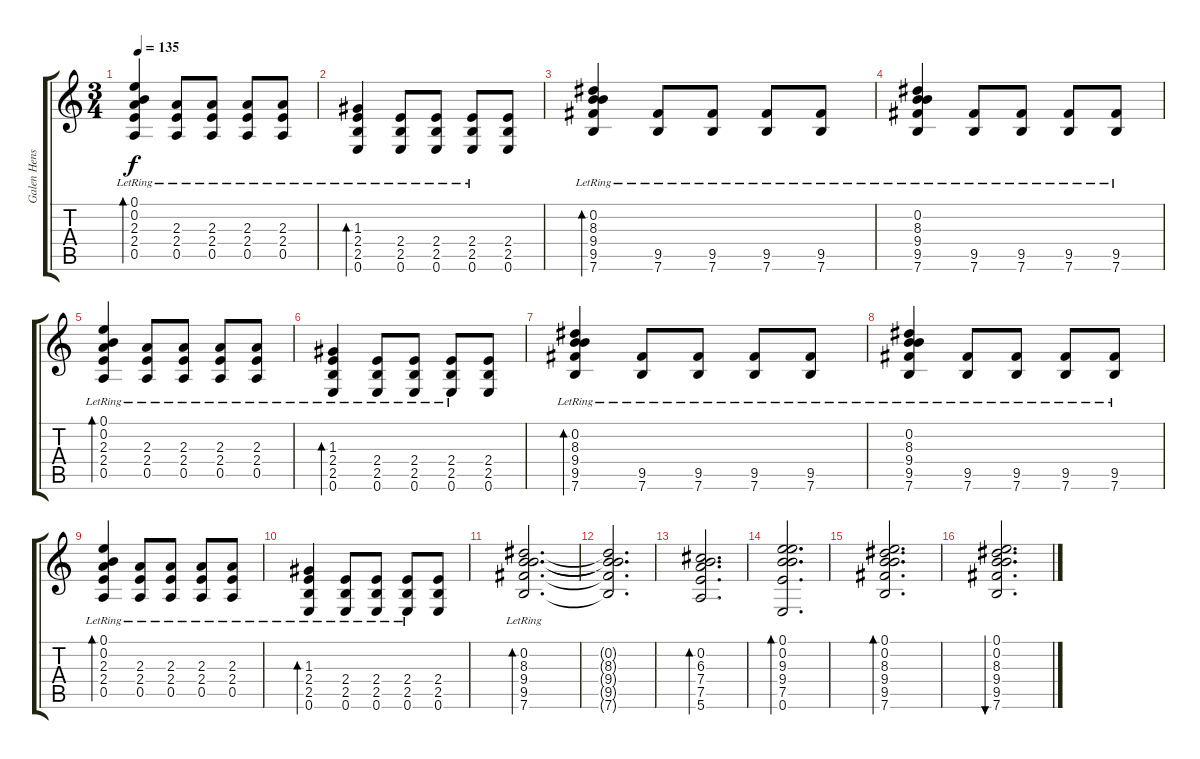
\track ("Galen Henson" "Galen Hens") {instrument distortionguitar}
\staff {score tabs}
\tuning (E4 B3 G3 D3 A2 E2) {hide}
\ts (3 4)
\tempo 135
\clef g2
\ks c
(0.1 0.2 2.3{lr} 2.4{lr} 0.5{lr}).4{bd 120 dy f} (2.3 2.4{lr} 0.5{lr}).8 (2.3 2.4{lr} 0.5{lr}).8 (2.3 2.4{lr} 0.5{lr}).8 (2.3 2.4{lr} 0.5{lr}).8 |
(1.3{lr} 2.4 2.5 0.6).4{bd 120} (2.4 2.5{lr} 0.6{lr}).8 (2.4 2.5{lr} 0.6{lr}).8 (2.4 2.5{lr} 0.6{lr}).8 (2.4 2.5 0.6).8 |
(0.2{lr} 8.3{lr} 9.4{lr} 9.5{lr} 7.6).4{bd 120} (9.5{lr} 7.6).8 (9.5{lr} 7.6).8 (9.5{lr} 7.6).8 (9.5{lr} 7.6).8 |
(0.2 8.3{lr} 9.4{lr} 9.5{lr} 7.6).4 (9.5{lr} 7.6).8 (9.5{lr} 7.6).8 (9.5{lr} 7.6).8 (9.5{lr} 7.6).8 |
(0.1 0.2 2.3{lr} 2.4{lr} 0.5{lr}).4{bd 120} (2.3 2.4{lr} 0.5{lr}).8 (2.3 2.4{lr} 0.5{lr}).8 (2.3 2.4{lr} 0.5{lr}).8 (2.3 2.4{lr} 0.5{lr}).8 |
(1.3{lr} 2.4 2.5 0.6).4{bd 120} (2.4 2.5{lr} 0.6{lr}).8 (2.4 2.5{lr} 0.6{lr}).8 (2.4 2.5{lr} 0.6{lr}).8 (2.4 2.5 0.6).8 |
(0.2{lr} 8.3{lr} 9.4{lr} 9.5{lr} 7.6).4{bd 120} (9.5{lr} 7.6).8 (9.5{lr} 7.6).8 (9.5{lr} 7.6).8 (9.5{lr} 7.6).8 |
(0.2 8.3{lr} 9.4{lr} 9.5{lr} 7.6).4 (9.5{lr} 7.6).8 (9.5{lr} 7.6).8 (9.5{lr} 7.6).8 (9.5{lr} 7.6).8 |
(0.1 0.2 2.3{lr} 2.4{lr} 0.5{lr}).4{bd 120} (2.3 2.4{lr} 0.5{lr}).8 (2.3 2.4{lr} 0.5{lr}).8 (2.3 2.4{lr} 0.5{lr}).8 (2.3 2.4{lr} 0.5{lr}).8 |
(1.3{lr} 2.4 2.5 0.6).4{bd 120} (2.4 2.5{lr} 0.6{lr}).8 (2.4 2.5{lr} 0.6{lr}).8 (2.4 2.5{lr} 0.6{lr}).8 (2.4 2.5 0.6).8 |
(0.2{lr} 8.3{lr} 9.4{lr} 9.5{lr} 7.6).2{d bd 120} |
(0.2{t} 8.3{t} 9.4{t} 9.5{t} 7.6{t}).2{d} |
(0.2 6.3 7.4 7.5 5.6).2{d bd 240 instrument acousticguitarsteel} |
(0.1 0.2 9.3 9.4 7.5 0.6).2{d bd 240} |
(0.1 0.2 8.3 9.4 9.5 7.6).2{d bd 240} |
(0.1 0.2 8.3 9.4 9.5 7.6).2{d bu 480}
